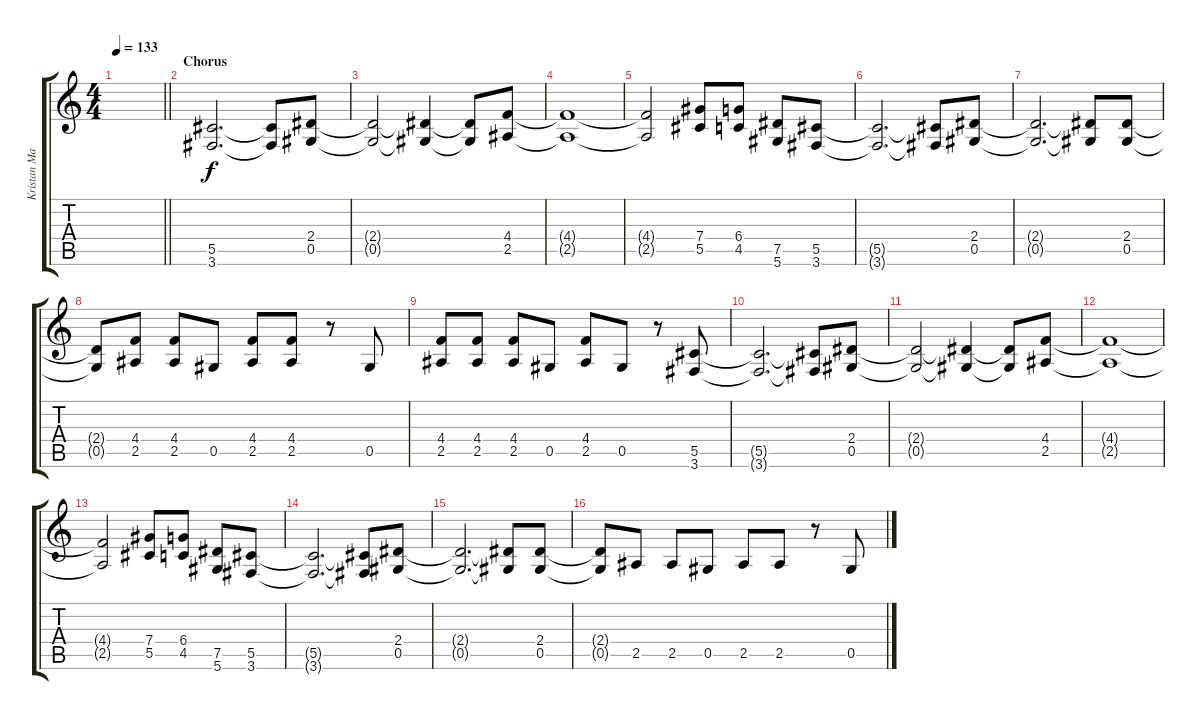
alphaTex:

\track ("Kristan Mallory (Rythm)" "Kristan Ma") {instrument distortionguitar}
\staff {score tabs}
\tuning (Eb4 Bb3 Gb3 Db3 Ab2 Eb2) {hide}
\ts (4 4)
\tempo 133
\clef g2
\barLineRight lightlight
\ks c
|
\section ("" "Chorus")
(5.5 3.6).2{d} (5.5{t} 3.6{t}).8 (2.4 0.5).8 |
(2.4{t} 0.5{t}).2 (2.4{t} 0.5{t}).4 (2.4{t} 0.5{t}).8 (4.4 2.5).8 |
(4.4{t} 2.5{t}).1 |
(4.4{t} 2.5{t}).2 (7.4 5.5).8 (6.4 4.5).8 (7.5 5.6).8 (5.5 3.6).8 |
(5.5{t} 3.6{t}).2{d} (5.5{t} 3.6{t}).8 (2.4 0.5).8 |
(2.4{t} 0.5{t}).2{d} (2.4{t} 0.5{t}).8 (2.4 0.5).8 |
(2.4{t} 0.5{t}).8 (4.4 2.5).8 (4.4 2.5).8 0.5.8 (4.4 2.5).8 (4.4 2.5).8 r.8 0.5.8 |
(4.4 2.5).8 (4.4 2.5).8 (4.4 2.5).8 0.5.8 (4.4 2.5).8 0.5.8 r.8 (5.5 3.6).8 |
(5.5{t} 3.6{t}).2{d} (5.5{t} 3.6{t}).8 (2.4 0.5).8 |
(2.4{t} 0.5{t}).2 (2.4{t} 0.5{t}).4 (2.4{t} 0.5{t}).8 (4.4 2.5).8 |
(4.4{t} 2.5{t}).1 |
(4.4{t} 2.5{t}).2 (7.4 5.5).8 (6.4 4.5).8 (7.5 5.6).8 (5.5 3.6).8 |
(5.5{t} 3.6{t}).2{d} (5.5{t} 3.6{t}).8 (2.4 0.5).8 |
(2.4{t} 0.5{t}).2{d} (2.4{t} 0.5{t}).8 (2.4 0.5).8 |
(2.4{t} 0.5{t}).8 2.5.8 2.5.8 0.5.8 2.5.8 2.5.8 r.8 0.5.8
